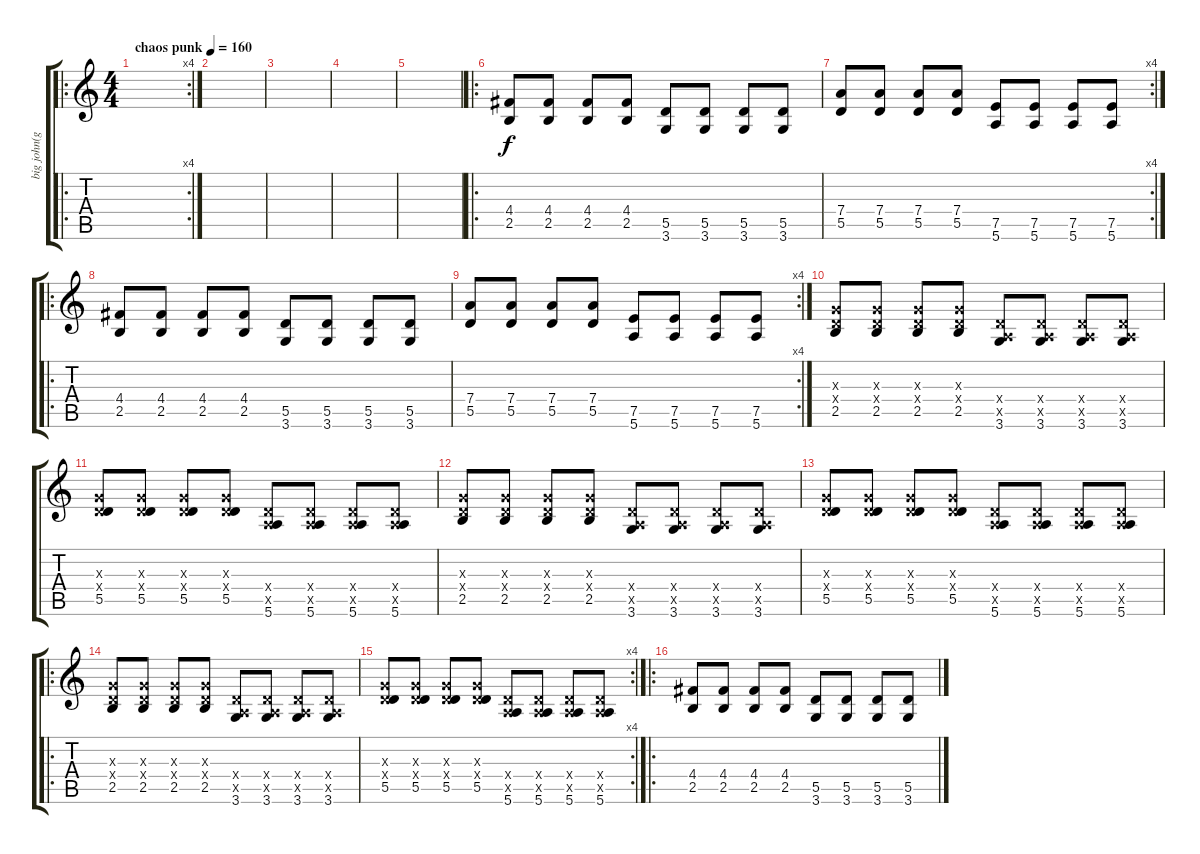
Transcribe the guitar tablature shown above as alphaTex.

\track ("big john(guitare)" "big john(g") {instrument distortionguitar}
\staff {score tabs}
\tuning (E4 B3 G3 D3 A2 E2) {hide}
\ro
\rc 4
\ts (4 4)
\tempo (160 "chaos punk")
\clef g2
\ks c
|
|
|
|
|
\ro
(4.4 2.5).8 (4.4 2.5).8 (4.4 2.5).8 (4.4 2.5).8 (5.5 3.6).8 (5.5 3.6).8 (5.5 3.6).8 (5.5 3.6).8 |
\rc 4
(7.4 5.5).8 (7.4 5.5).8 (7.4 5.5).8 (7.4 5.5).8 (7.5 5.6).8 (7.5 5.6).8 (7.5 5.6).8 (7.5 5.6).8 |
\ro
(4.4 2.5).8 (4.4 2.5).8 (4.4 2.5).8 (4.4 2.5).8 (5.5 3.6).8 (5.5 3.6).8 (5.5 3.6).8 (5.5 3.6).8 |
\rc 4
(7.4 5.5).8 (7.4 5.5).8 (7.4 5.5).8 (7.4 5.5).8 (7.5 5.6).8 (7.5 5.6).8 (7.5 5.6).8 (7.5 5.6).8 |
(0.3{x} 0.4{x} 2.5).8 (0.3{x} 0.4{x} 2.5).8 (0.3{x} 0.4{x} 2.5).8 (0.3{x} 0.4{x} 2.5).8 (0.4{x} 0.5{x} 3.6).8 (0.4{x} 0.5{x} 3.6).8 (0.4{x} 0.5{x} 3.6).8 (0.4{x} 0.5{x} 3.6).8 |
(0.3{x} 0.4{x} 5.5).8 (0.3{x} 0.4{x} 5.5).8 (0.3{x} 0.4{x} 5.5).8 (0.3{x} 0.4{x} 5.5).8 (0.4{x} 0.5{x} 5.6).8 (0.4{x} 0.5{x} 5.6).8 (0.4{x} 0.5{x} 5.6).8 (0.4{x} 0.5{x} 5.6).8 |
(0.3{x} 0.4{x} 2.5).8 (0.3{x} 0.4{x} 2.5).8 (0.3{x} 0.4{x} 2.5).8 (0.3{x} 0.4{x} 2.5).8 (0.4{x} 0.5{x} 3.6).8 (0.4{x} 0.5{x} 3.6).8 (0.4{x} 0.5{x} 3.6).8 (0.4{x} 0.5{x} 3.6).8 |
(0.3{x} 0.4{x} 5.5).8 (0.3{x} 0.4{x} 5.5).8 (0.3{x} 0.4{x} 5.5).8 (0.3{x} 0.4{x} 5.5).8 (0.4{x} 0.5{x} 5.6).8 (0.4{x} 0.5{x} 5.6).8 (0.4{x} 0.5{x} 5.6).8 (0.4{x} 0.5{x} 5.6).8 |
\ro
(0.3{x} 0.4{x} 2.5).8 (0.3{x} 0.4{x} 2.5).8 (0.3{x} 0.4{x} 2.5).8 (0.3{x} 0.4{x} 2.5).8 (0.4{x} 0.5{x} 3.6).8 (0.4{x} 0.5{x} 3.6).8 (0.4{x} 0.5{x} 3.6).8 (0.4{x} 0.5{x} 3.6).8 |
\rc 4
(0.3{x} 0.4{x} 5.5).8 (0.3{x} 0.4{x} 5.5).8 (0.3{x} 0.4{x} 5.5).8 (0.3{x} 0.4{x} 5.5).8 (0.4{x} 0.5{x} 5.6).8 (0.4{x} 0.5{x} 5.6).8 (0.4{x} 0.5{x} 5.6).8 (0.4{x} 0.5{x} 5.6).8 |
\ro
(4.4 2.5).8 (4.4 2.5).8 (4.4 2.5).8 (4.4 2.5).8 (5.5 3.6).8 (5.5 3.6).8 (5.5 3.6).8 (5.5 3.6).8
